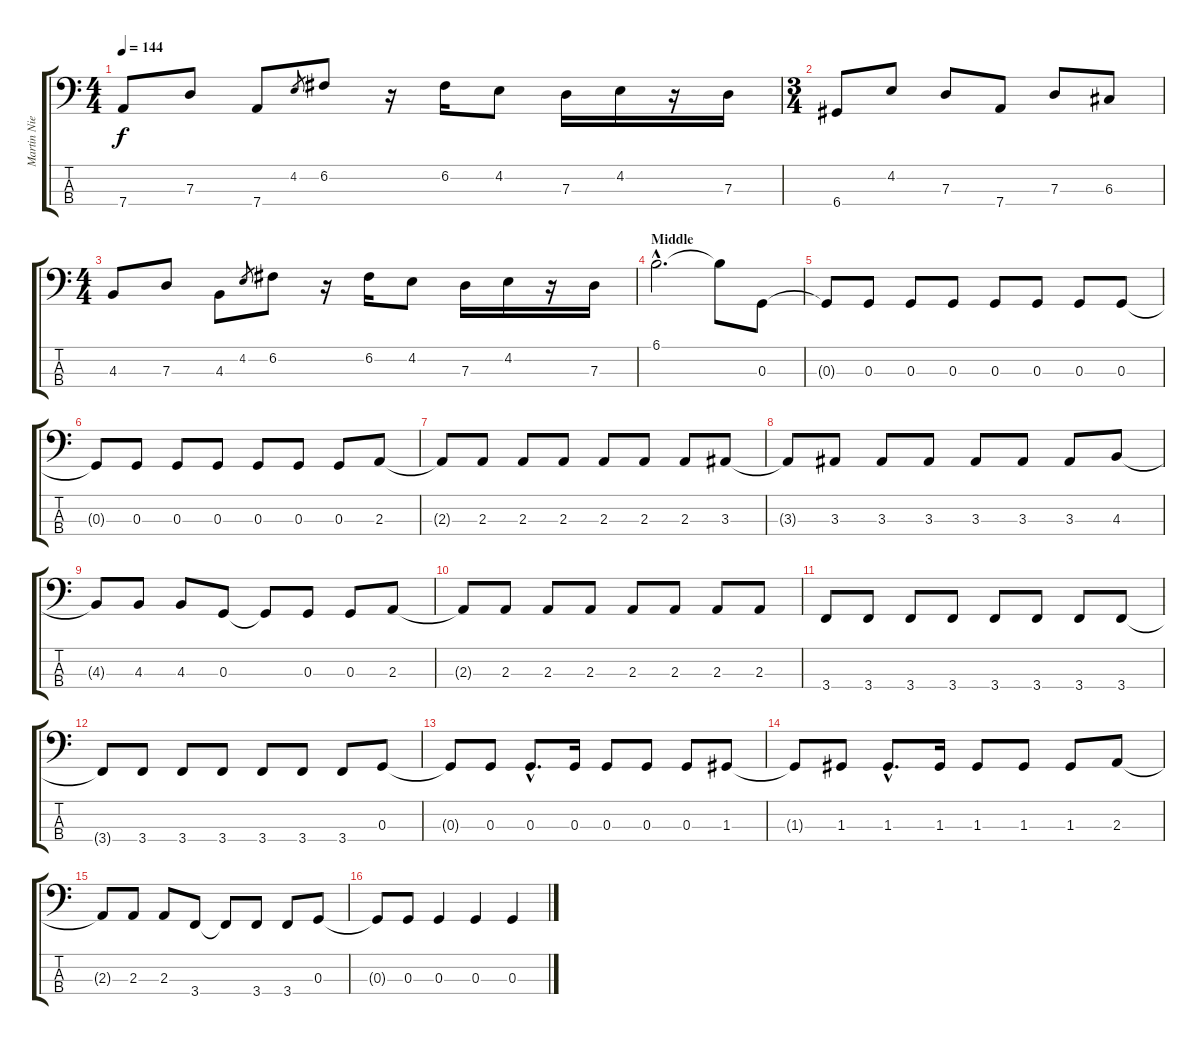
\track ("Martin Nielsen" "Martin Nie") {instrument electricbassfinger}
\staff {score tabs}
\tuning (F2 C2 G1 D1) {hide}
\ts (4 4)
\tempo 144
\clef f4
\ks c
7.4.8{dy f} 7.3.8 7.4.8 4.2.8{gr} 6.2.8 r.16 6.2.16 4.2.8 7.3.16 4.2.16 r.16 7.3.16 |
\ts (3 4)
6.4.8 4.2.8 7.3.8 7.4.8 7.3.8 6.3.8 |
\ts (4 4)
4.3.8 7.3.8 4.3.8 4.2.8{gr} 6.2.8 r.16 6.2.16 4.2.8 7.3.16 4.2.16 r.16 7.3.16 |
\section ("" "Middle")
6.1{hac}.2{d} 6.1{t}.8 0.3.8 |
0.3{t}.8 0.3.8 0.3.8 0.3.8 0.3.8 0.3.8 0.3.8 0.3.8 |
0.3{t}.8 0.3.8 0.3.8 0.3.8 0.3.8 0.3.8 0.3.8 2.3.8 |
2.3{t}.8 2.3.8 2.3.8 2.3.8 2.3.8 2.3.8 2.3.8 3.3.8 |
3.3{t}.8 3.3.8 3.3.8 3.3.8 3.3.8 3.3.8 3.3.8 4.3.8 |
4.3{t}.8 4.3.8 4.3.8 0.3.8 0.3{t}.8 0.3.8 0.3.8 2.3.8 |
2.3{t}.8 2.3.8 2.3.8 2.3.8 2.3.8 2.3.8 2.3.8 2.3.8 |
3.4.8 3.4.8 3.4.8 3.4.8 3.4.8 3.4.8 3.4.8 3.4.8 |
3.4{t}.8 3.4.8 3.4.8 3.4.8 3.4.8 3.4.8 3.4.8 0.3.8 |
0.3{t}.8 0.3.8 0.3{hac}.8{d} 0.3.16 0.3.8 0.3.8 0.3.8 1.3.8 |
1.3{t}.8 1.3.8 1.3{hac}.8{d} 1.3.16 1.3.8 1.3.8 1.3.8 2.3.8 |
2.3{t}.8 2.3.8 2.3.8 3.4.8 3.4{t}.8 3.4.8 3.4.8 0.3.8 |
0.3{t}.8 0.3.8 0.3.4 0.3.4 0.3.4
